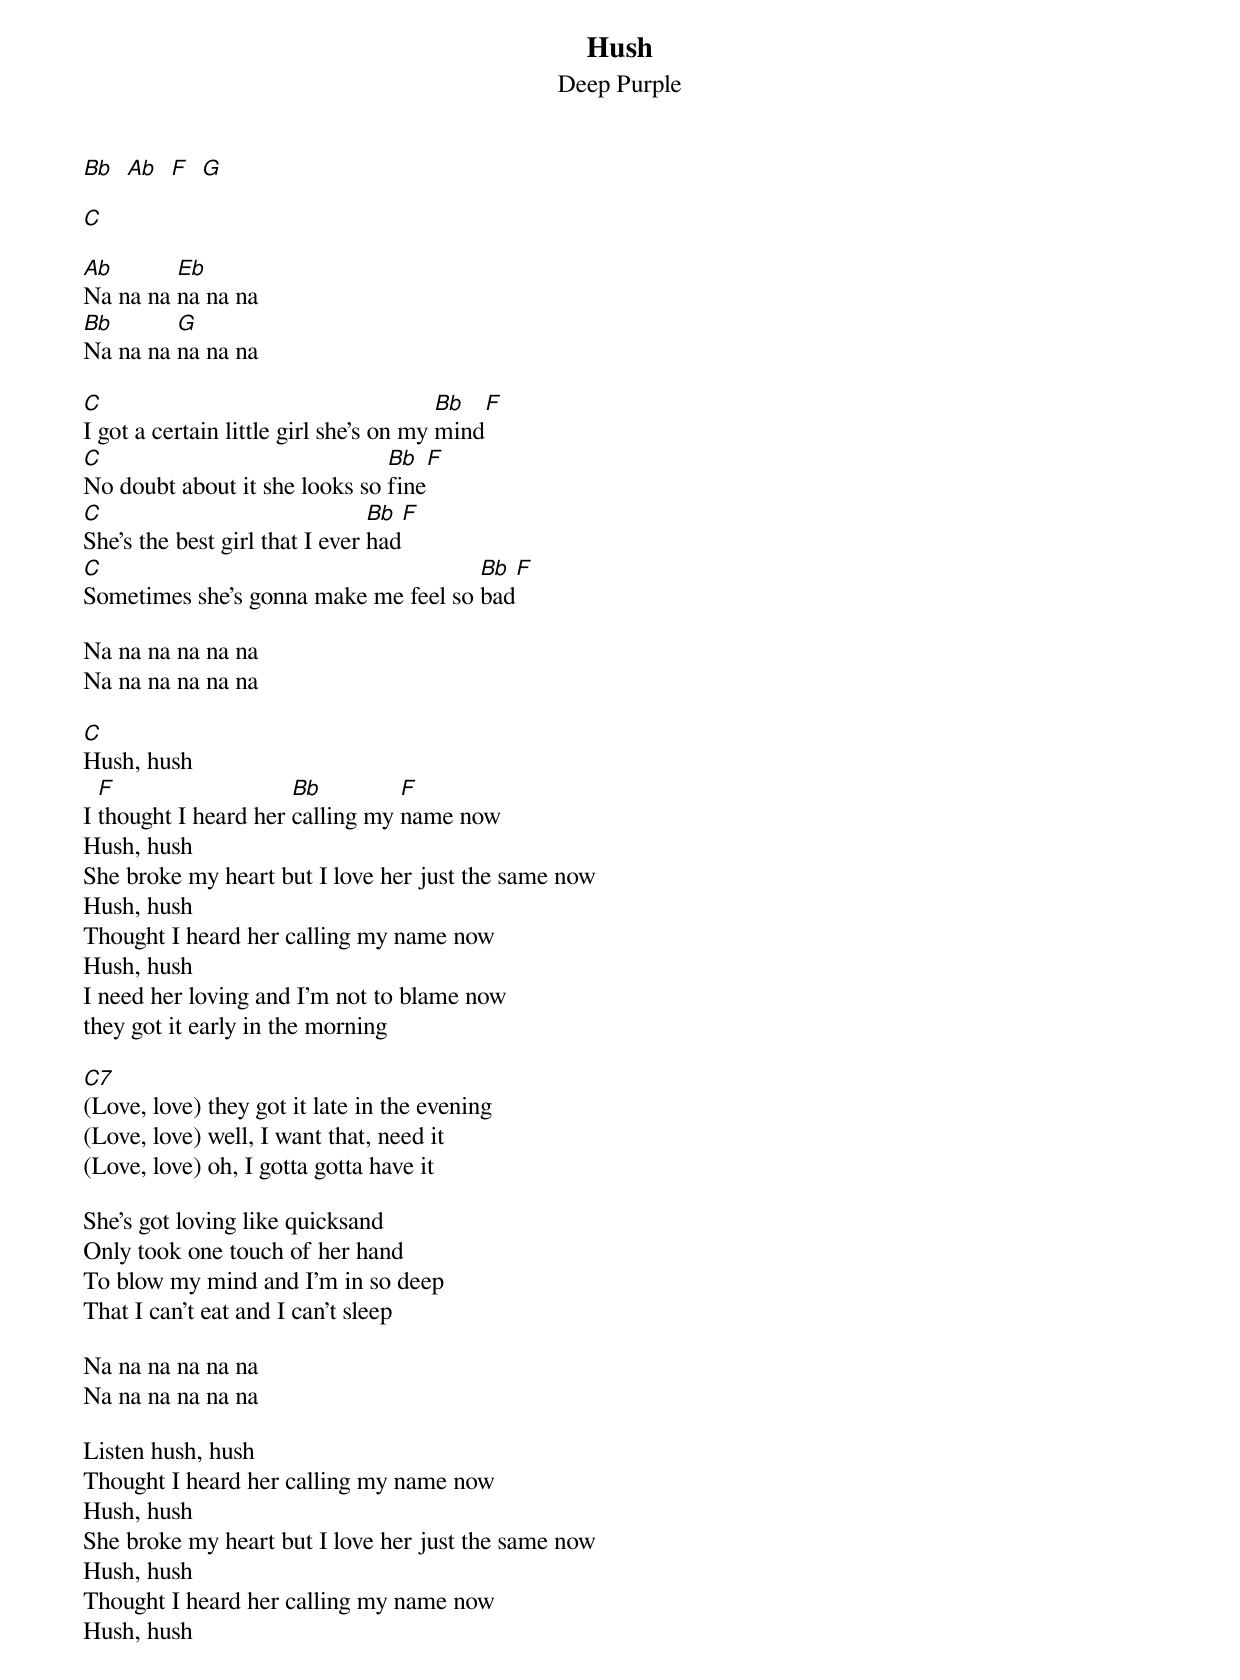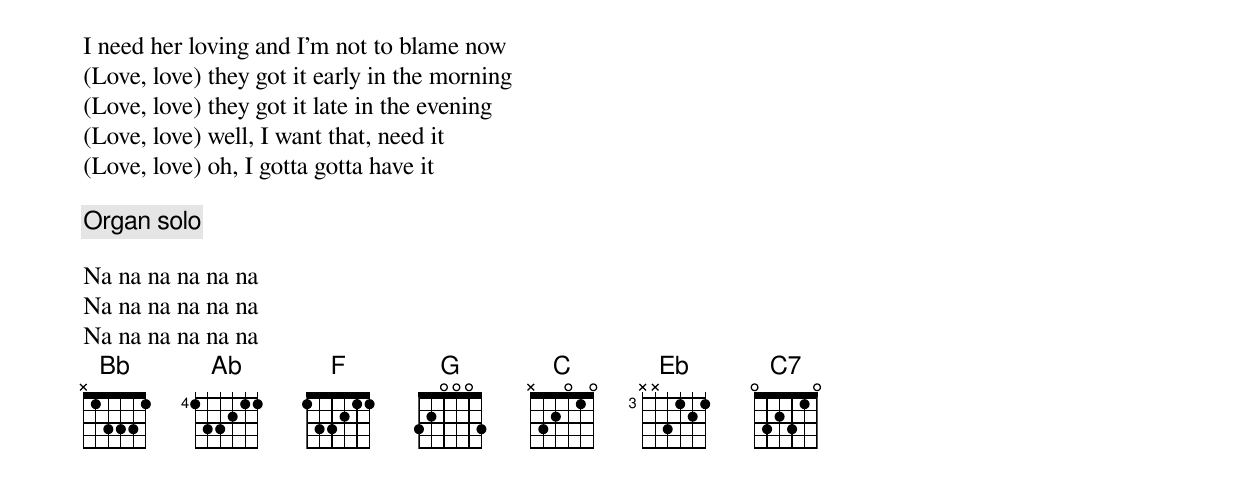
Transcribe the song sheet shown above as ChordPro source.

{title:Hush}
{subtitle:Deep Purple}
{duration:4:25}
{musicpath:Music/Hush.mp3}
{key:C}

[Bb]  [Ab]  [F]  [G]

[C]

[Ab]Na na na [Eb]na na na
[Bb]Na na na [G]na na na

[C]I got a certain little girl she's on my [Bb]mind[F]
[C]No doubt about it she looks so [Bb]fine[F]
[C]She's the best girl that I ever [Bb]had[F]
[C]Sometimes she's gonna make me feel so [Bb]bad[F]

Na na na na na na
Na na na na na na

[C]Hush, hush
I [F]thought I heard her [Bb]calling my [F]name now
Hush, hush
She broke my heart but I love her just the same now
Hush, hush
Thought I heard her calling my name now
Hush, hush
I need her loving and I'm not to blame now
they got it early in the morning

[C7](Love, love) they got it late in the evening
(Love, love) well, I want that, need it
(Love, love) oh, I gotta gotta have it

She's got loving like quicksand
Only took one touch of her hand
To blow my mind and I'm in so deep
That I can't eat and I can't sleep

Na na na na na na
Na na na na na na

Listen hush, hush
Thought I heard her calling my name now
Hush, hush
She broke my heart but I love her just the same now
Hush, hush
Thought I heard her calling my name now
Hush, hush
I need her loving and I'm not to blame now
(Love, love) they got it early in the morning
(Love, love) they got it late in the evening
(Love, love) well, I want that, need it
(Love, love) oh, I gotta gotta have it

{c:Organ solo}

Na na na na na na
Na na na na na na
Na na na na na na
